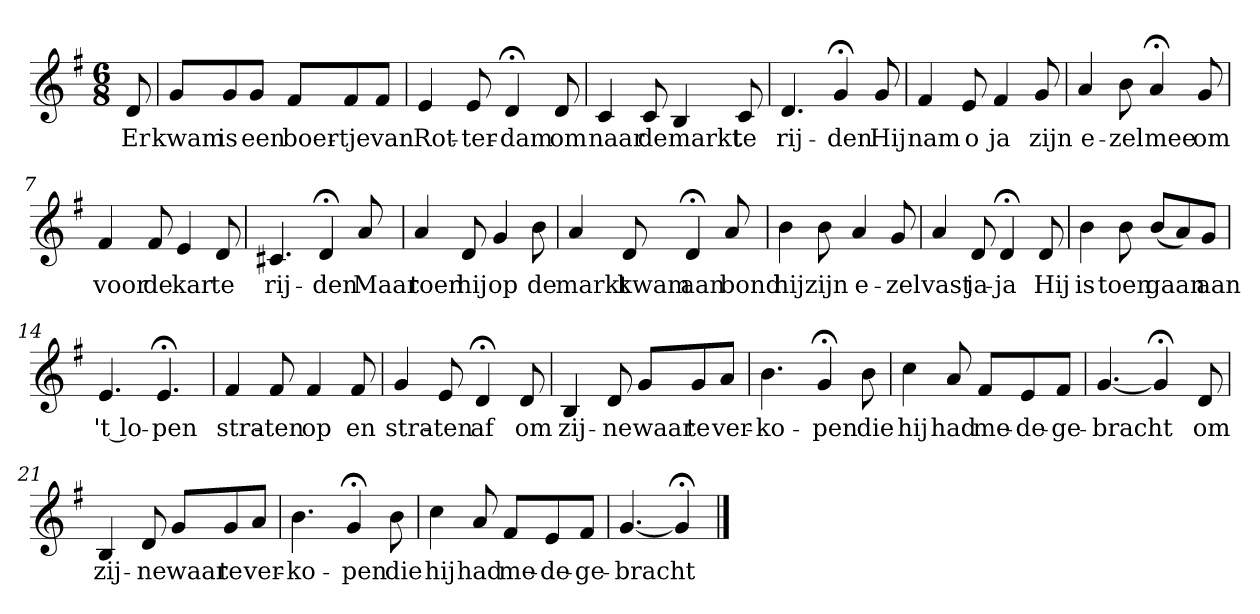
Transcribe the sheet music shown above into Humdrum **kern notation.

**kern	**text
*part1	*part1
*staff1	*staff1
*k[f#]	*
*G:	*
*M6/8	*
*MM120	*
=	=
8d	Er
=1	=1
8gL	kwam
8g	is
8gJ	een
8f#L	boer-
8f#	-tje
8f#J	van
=2	=2
4e	Rot-
8e	-ter-
4d;<	-dam
8d	om
=3	=3
4c	naar
8c	de
4B	markt
8c	te
=4	=4
4.d	rij-
4g;<	-den
8g	Hij
=5	=5
4f#	nam
8e	o
4f#	ja
8g	zijn
=6	=6
4a	e-
8b	-zel
4a;<	mee
8g	om
=7	=7
4f#	voor
8f#	de
4e	kar
8d	te
=8	=8
4.c#X	rij-
4d;<	-den
8a	Maar
=9	=9
4a	toen
8d	hij
4g	op
8b	de
=10	=10
4a	markt
8d	kwam
4d;<	aan
8a	bond
=11	=11
4b	hij
8b	zijn
4a	e-
8g	-zel
=12	=12
4a	vast
8d	ja-
4d;<	-ja
8d	Hij
=13	=13
4b	is
8b	toen
(8bL	gaan
8a)	.
8gJ	aan
=14	=14
4.e	't lo-
4.e;<	-pen
=15	=15
4f#	stra-
8f#	-ten
4f#	op
8f#	en
=16	=16
4g	stra-
8e	-ten
4d;<	af
8d	om
=17	=17
4B	zij-
8d	-ne
8gL	waar
8g	te
8aJ	ver-
=18	=18
4.b	-ko-
4g;<	-pen
8b	die
=19	=19
4cc	hij
8a	had
8f#L	me-
8e	-de-
8f#J	-ge-
=20	=20
[4.g	-bracht
4g;<]	.
8d	om
=21	=21
4B	zij-
8d	-ne
8gL	waar
8g	te
8aJ	ver-
=22	=22
4.b	-ko-
4g;<	-pen
8b	die
=23	=23
4cc	hij
8a	had
8f#L	me-
8e	-de-
8f#J	-ge-
=24	=24
[4.g	-bracht
4g;<]	.
==	==
*-	*-
